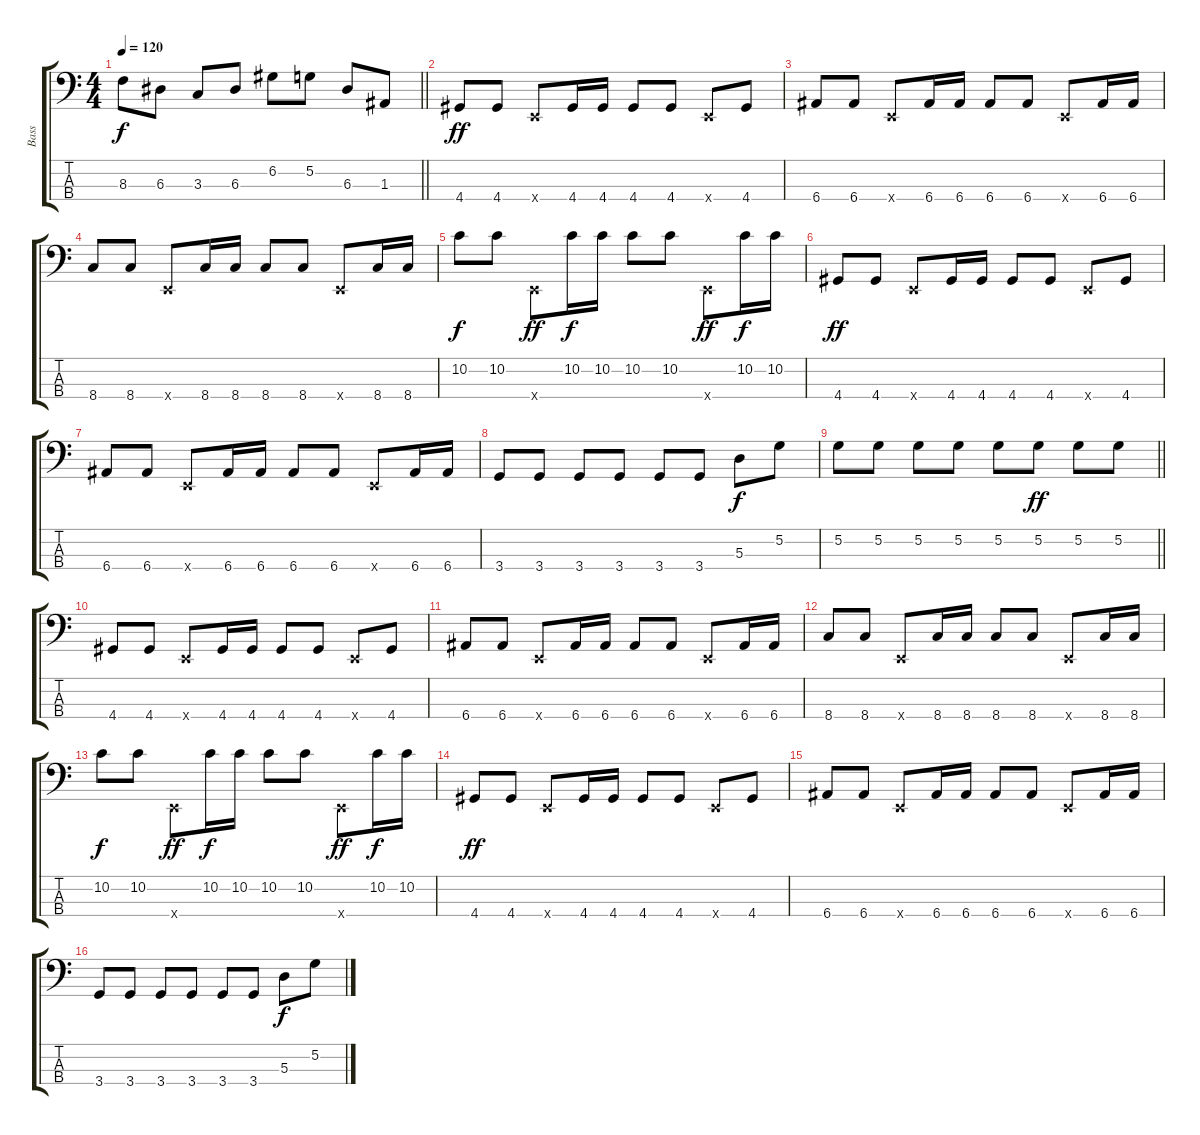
\track ("Bass" "Bass") {instrument electricbassfinger}
\staff {score tabs}
\tuning (G2 D2 A1 E1) {hide}
\ts (4 4)
\tempo 120
\clef f4
\barLineRight lightlight
\ks c
8.3{t}.8{dy f} 6.3.8 3.3.8 6.3.8 6.2.8 5.2.8 6.3.8 1.3.8 |
\section ("" "")
4.4.8{dy ff} 4.4.8 0.4{x}.8 4.4.16 4.4.16 4.4.8 4.4.8 0.4{x}.8 4.4.8 |
6.4.8 6.4.8 0.4{x}.8 6.4.16 6.4.16 6.4.8 6.4.8 0.4{x}.8 6.4.16 6.4.16 |
8.4.8 8.4.8 0.4{x}.8 8.4.16 8.4.16 8.4.8 8.4.8 0.4{x}.8 8.4.16 8.4.16 |
10.2.8{dy f} 10.2.8 0.4{x}.8{dy ff} 10.2.16{dy f} 10.2.16 10.2.8 10.2.8 0.4{x}.8{dy ff} 10.2.16{dy f} 10.2.16 |
4.4.8{dy ff} 4.4.8 0.4{x}.8 4.4.16 4.4.16 4.4.8 4.4.8 0.4{x}.8 4.4.8 |
6.4.8 6.4.8 0.4{x}.8 6.4.16 6.4.16 6.4.8 6.4.8 0.4{x}.8 6.4.16 6.4.16 |
3.4.8 3.4.8 3.4.8 3.4.8 3.4.8 3.4.8 5.3.8{dy f} 5.2.8 |
\barLineRight lightlight
5.2.8 5.2.8 5.2.8 5.2.8 5.2.8 5.2.8{dy ff} 5.2.8 5.2.8 |
\section ("" "")
4.4.8 4.4.8 0.4{x}.8 4.4.16 4.4.16 4.4.8 4.4.8 0.4{x}.8 4.4.8 |
6.4.8 6.4.8 0.4{x}.8 6.4.16 6.4.16 6.4.8 6.4.8 0.4{x}.8 6.4.16 6.4.16 |
8.4.8 8.4.8 0.4{x}.8 8.4.16 8.4.16 8.4.8 8.4.8 0.4{x}.8 8.4.16 8.4.16 |
10.2.8{dy f} 10.2.8 0.4{x}.8{dy ff} 10.2.16{dy f} 10.2.16 10.2.8 10.2.8 0.4{x}.8{dy ff} 10.2.16{dy f} 10.2.16 |
4.4.8{dy ff} 4.4.8 0.4{x}.8 4.4.16 4.4.16 4.4.8 4.4.8 0.4{x}.8 4.4.8 |
6.4.8 6.4.8 0.4{x}.8 6.4.16 6.4.16 6.4.8 6.4.8 0.4{x}.8 6.4.16 6.4.16 |
3.4.8 3.4.8 3.4.8 3.4.8 3.4.8 3.4.8 5.3.8{dy f} 5.2.8
